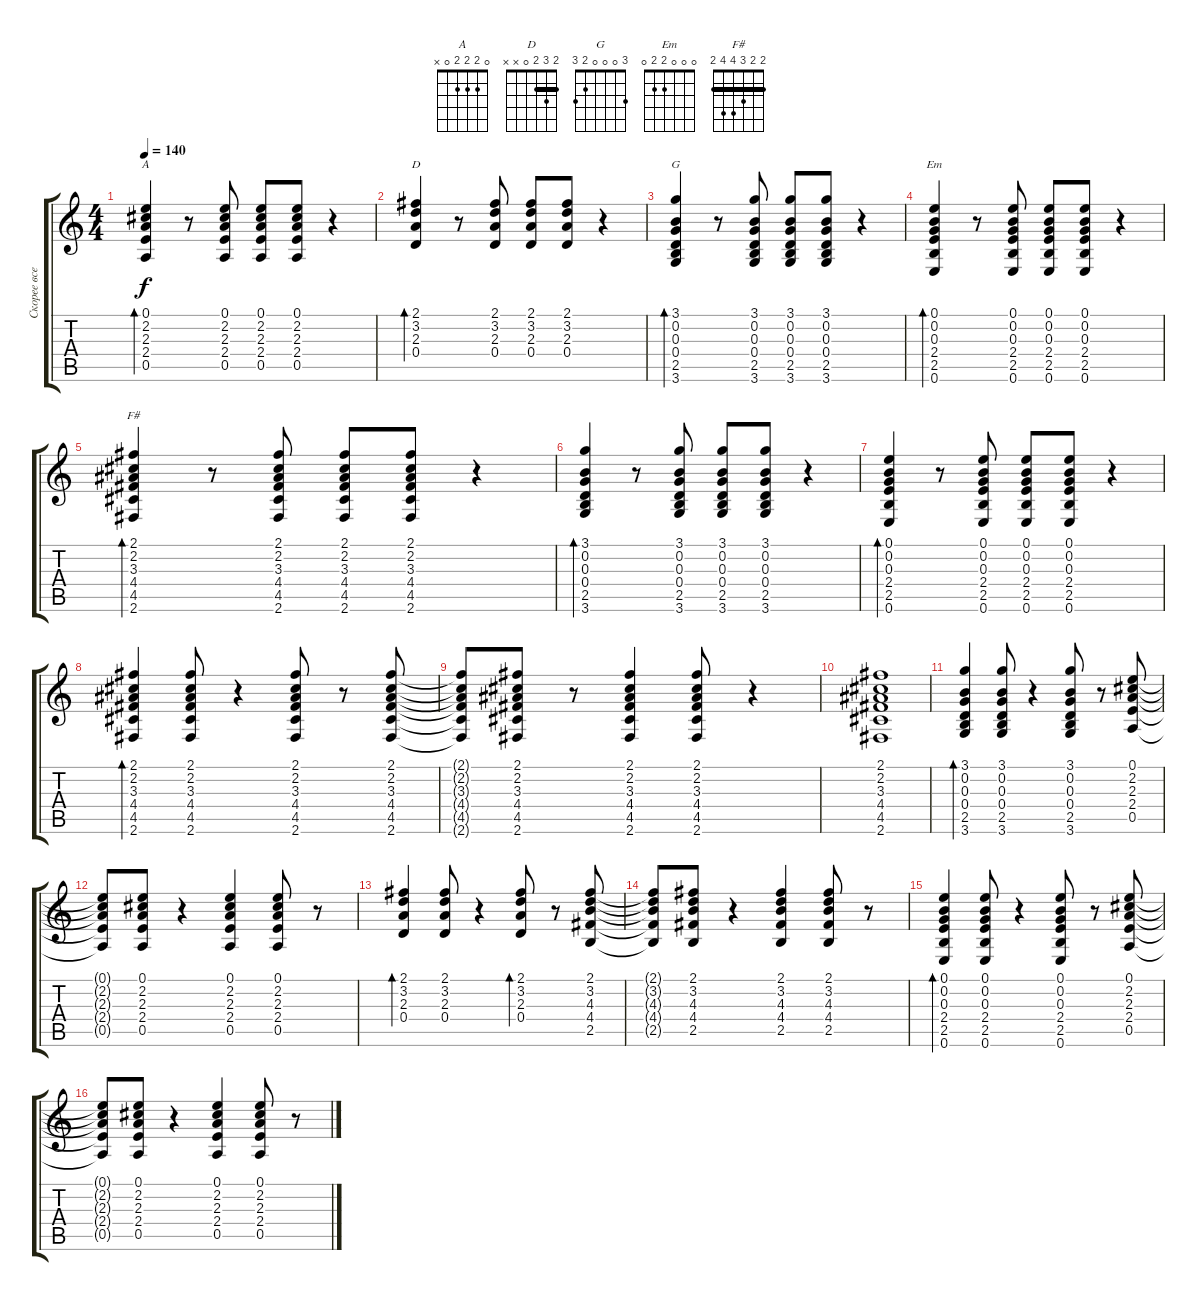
\track ("Скорее всего Питеренко" "Скорее все") {instrument acousticguitarsteel}
\staff {score tabs}
\tuning (E4 B3 G3 D3 A2 E2) {hide}
\chord ("A" 0 2 2 2 0 x)
\chord ("D" 2 3 2 0 x x) {barre 2}
\chord ("G" 3 0 0 0 2 3)
\chord ("Em" 0 0 0 2 2 0)
\chord ("F#" 2 2 3 4 4 2) {barre 2}
\ts (4 4)
\tempo 140
\clef g2
\ks c
(0.1 2.2 2.3 2.4 0.5).4{bd 120 ch "A" dy f} r.8 (0.1 2.2 2.3 2.4 0.5).8 (0.1 2.2 2.3 2.4 0.5).8 (0.1 2.2 2.3 2.4 0.5).8 r.4 |
(2.1 3.2 2.3 0.4).4{bd 120 ch "D"} r.8 (2.1 3.2 2.3 0.4).8 (2.1 3.2 2.3 0.4).8 (2.1 3.2 2.3 0.4).8 r.4 |
(3.1 0.2 0.3 0.4 2.5 3.6).4{bd 120 ch "G"} r.8 (3.1 0.2 0.3 0.4 2.5 3.6).8 (3.1 0.2 0.3 0.4 2.5 3.6).8 (3.1 0.2 0.3 0.4 2.5 3.6).8 r.4 |
(0.1 0.2 0.3 2.4 2.5 0.6).4{bd 120 ch "Em"} r.8 (0.1 0.2 0.3 2.4 2.5 0.6).8 (0.1 0.2 0.3 2.4 2.5 0.6).8 (0.1 0.2 0.3 2.4 2.5 0.6).8 r.4 |
(2.1 2.2 3.3 4.4 4.5 2.6).4{bd 120 ch "F#"} r.8 (2.1 2.2 3.3 4.4 4.5 2.6).8 (2.1 2.2 3.3 4.4 4.5 2.6).8 (2.1 2.2 3.3 4.4 4.5 2.6).8 r.4 |
(3.1 0.2 0.3 0.4 2.5 3.6).4{bd 120} r.8 (3.1 0.2 0.3 0.4 2.5 3.6).8 (3.1 0.2 0.3 0.4 2.5 3.6).8 (3.1 0.2 0.3 0.4 2.5 3.6).8 r.4 |
(0.1 0.2 0.3 2.4 2.5 0.6).4{bd 120} r.8 (0.1 0.2 0.3 2.4 2.5 0.6).8 (0.1 0.2 0.3 2.4 2.5 0.6).8 (0.1 0.2 0.3 2.4 2.5 0.6).8 r.4 |
(2.1 2.2 3.3 4.4 4.5 2.6).4{bd 120} (2.1 2.2 3.3 4.4 4.5 2.6).8 r.4 (2.1 2.2 3.3 4.4 4.5 2.6).8 r.8 (2.1 2.2 3.3 4.4 4.5 2.6).8 |
(2.1{t} 2.2{t} 3.3{t} 4.4{t} 4.5{t} 2.6{t}).8 (2.1 2.2 3.3 4.4 4.5 2.6).8 r.8 (2.1 2.2 3.3 4.4 4.5 2.6).4 (2.1 2.2 3.3 4.4 4.5 2.6).8 r.4 |
(2.1 2.2 3.3 4.4 4.5 2.6).1 |
(3.1 0.2 0.3 0.4 2.5 3.6).4{bd 120} (3.1 0.2 0.3 0.4 2.5 3.6).8 r.4 (3.1 0.2 0.3 0.4 2.5 3.6).8 r.8 (0.1 2.2 2.3 2.4 0.5).8 |
(0.1{t} 2.2{t} 2.3{t} 2.4{t} 0.5{t}).8 (0.1 2.2 2.3 2.4 0.5).8 r.4 (0.1 2.2 2.3 2.4 0.5).4 (0.1 2.2 2.3 2.4 0.5).8 r.8 |
(2.1 3.2 2.3 0.4).4{bd 120} (2.1 3.2 2.3 0.4).8 r.4 (2.1 3.2 2.3 0.4).8{bd 120} r.8 (2.1 3.2 4.3 4.4 2.5).8 |
(2.1{t} 3.2{t} 4.3{t} 4.4{t} 2.5{t}).8 (2.1 3.2 4.3 4.4 2.5).8 r.4 (2.1 3.2 4.3 4.4 2.5).4 (2.1 3.2 4.3 4.4 2.5).8 r.8 |
(0.1 0.2 0.3 2.4 2.5 0.6).4{bd 120} (0.1 0.2 0.3 2.4 2.5 0.6).8 r.4 (0.1 0.2 0.3 2.4 2.5 0.6).8 r.8 (0.1 2.2 2.3 2.4 0.5).8 |
(0.1{t} 2.2{t} 2.3{t} 2.4{t} 0.5{t}).8 (0.1 2.2 2.3 2.4 0.5).8 r.4 (0.1 2.2 2.3 2.4 0.5).4 (0.1 2.2 2.3 2.4 0.5).8 r.8
